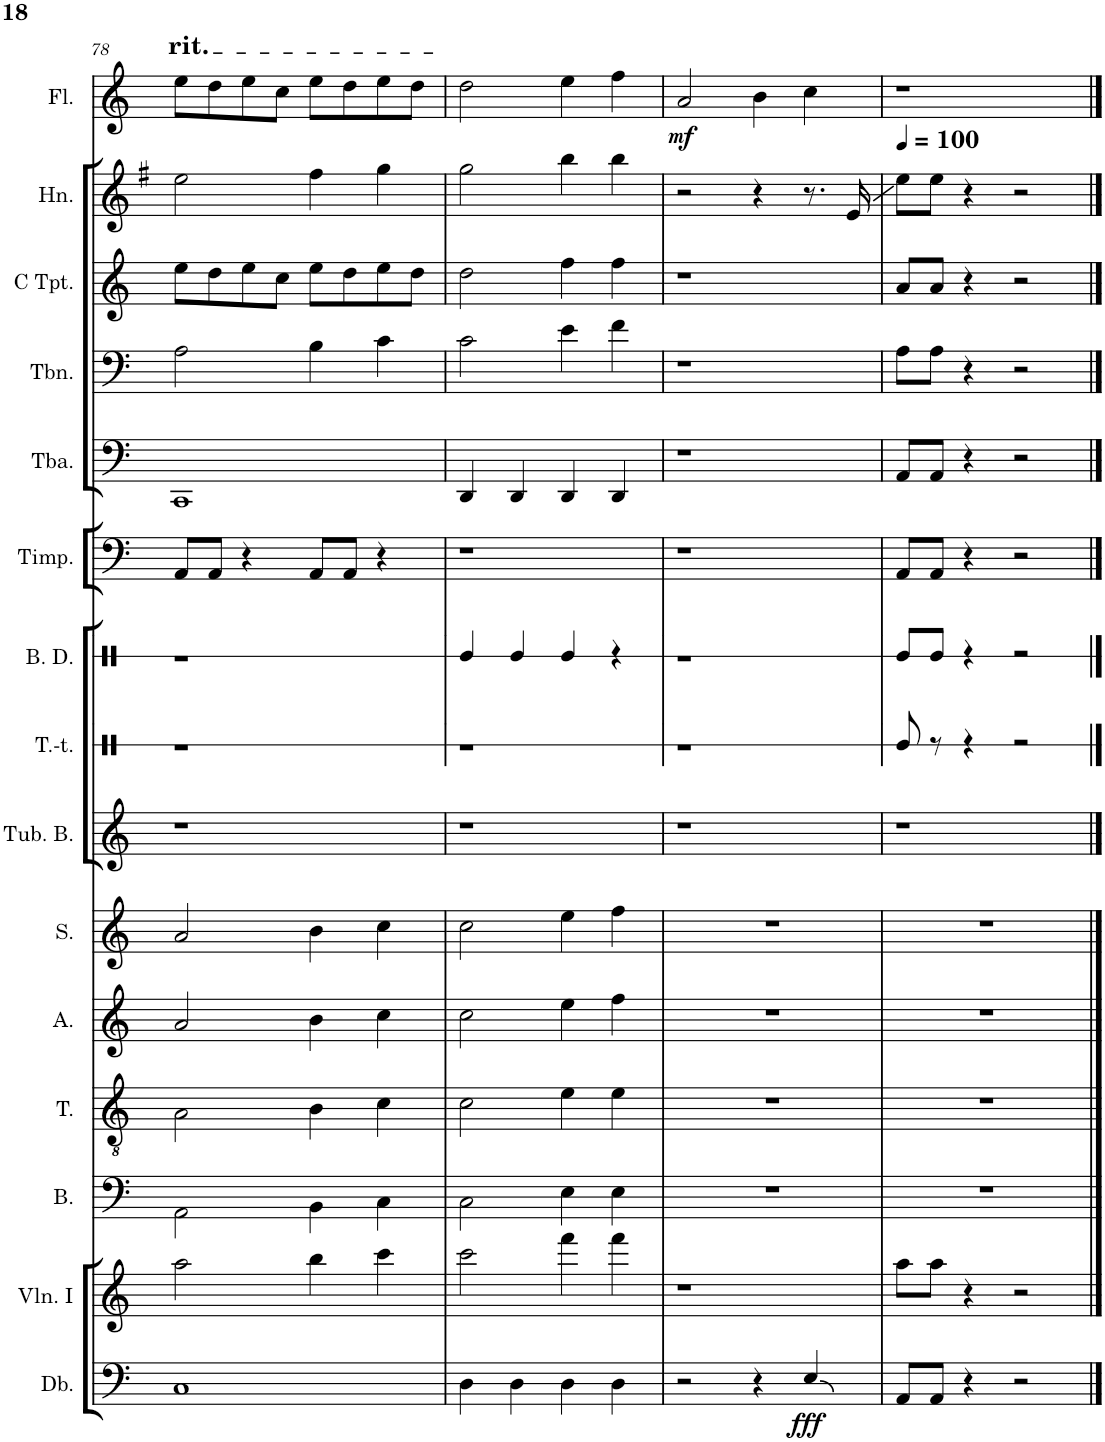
**kern	**dynam	**kern	**kern	**kern	**kern	**kern	**kern	**kern	**kern	**kern	**kern	**kern	**kern	**kern	**kern	**dynam
*part15	*part15	*part14	*part13	*part12	*part11	*part10	*part9	*part8	*part7	*part6	*part5	*part4	*part3	*part2	*part1	*part1
*staff15	*staff15	*staff14	*staff13	*staff12	*staff11	*staff10	*staff9	*staff8	*staff7	*staff6	*staff5	*staff4	*staff3	*staff2	*staff1	*staff1
*I"Double Bass	*	*I"Violin I	*I"Bass	*I"Tenor	*I"Alto	*I"Soprano	*I"Tubular Bells	*I"Tam-tam	*I"Bass Drum	*I"Timpani	*I"Tuba	*I"Trombone	*I"Trumpet in C	*I"Horn in F	*I"Flute	*
*I'Db.	*	*I'Vln. I	*I'B.	*I'T.	*I'A.	*I'S.	*I'Tub. B.	*I'T.-t.	*I'B. D.	*I'Timp.	*I'Tba.	*I'Tbn.	*	*I'Hn.	*I'Fl.	*
!!LO:PB:g=z
*clefF4	*	*clefG2	*clefF4	*clefGv2	*clefG2	*clefG2	*clefG2	*clefX	*clefX	*clefF4	*clefF4	*clefF4	*clefG2	*clefG2	*clefG2	*
*Trd7c12	*	*	*	*	*	*	*	*	*	*	*	*	*	*Trd4c7	*Trd-7c-12	*
*k[]	*	*k[]	*k[]	*k[]	*k[]	*k[]	*k[]	*k[]	*k[]	*k[]	*k[]	*k[]	*k[]	*k[f#]	*k[]	*
*M4/4	*	*M4/4	*M4/4	*M4/4	*M4/4	*M4/4	*M4/4	*M4/4	*M4/4	*M4/4	*M4/4	*M4/4	*M4/4	*M4/4	*M4/4	*
=78	=78	=78	=78	=78	=78	=78	=78	=78	=78	=78	=78	=78	=78	=78	=78	=78
!	!	!	!	!	!	!	!	!	!	!	!	!	!	!	!LO:TX:a:t=rit.	!
1C	.	2aa\	2AA\	2A\	2a/	2a/	1r	1r	1r	8AA/L	1CC	2A\	8ee\L	2ee\	8ee\L	.
.	.	.	.	.	.	.	.	.	.	8AA/J	.	.	8dd\	.	8dd\	.
.	.	.	.	.	.	.	.	.	.	4r	.	.	8ee\	.	8ee\	.
.	.	.	.	.	.	.	.	.	.	.	.	.	8cc\J	.	8cc\J	.
.	.	4bb\	4BB\	4B\	4b\	4b\	.	.	.	8AA/L	.	4B\	8ee\L	4ff#\	8ee\L	.
.	.	.	.	.	.	.	.	.	.	8AA/J	.	.	8dd\	.	8dd\	.
.	.	4ccc\	4C\	4c\	4cc\	4cc\	.	.	.	4r	.	4c\	8ee\	4gg\	8ee\	.
.	.	.	.	.	.	.	.	.	.	.	.	.	8dd\J	.	8dd\J	.
=79	=79	=79	=79	=79	=79	=79	=79	=79	=79	=79	=79	=79	=79	=79	=79	=79
4D\	.	2ccc\	2C\	2c\	2cc\	2cc\	1r	1r	4Re/	1r	4DD/	2c\	2dd\	2gg\	2dd\	.
4D\	.	.	.	.	.	.	.	.	4Re/	.	4DD/	.	.	.	.	.
4D\	.	4fff\	4E\	4e\	4ee\	4ee\	.	.	4Re/	.	4DD/	4e\	4ff\	4bb\	4ee\	.
4D\	.	4fff\	4E\	4e\	4ff\	4ff\	.	.	4r	.	4DD/	4f\	4ff\	4bb\	4ff\	.
=80	=80	=80	=80	=80	=80	=80	=80	=80	=80	=80	=80	=80	=80	=80	=80	=80
!	!	!	!	!	!	!	!	!	!	!	!	!	!	!	!	!LO:DY:b
2r	.	1r	1r	1r	1r	1r	1r	1r	1r	1r	1r	1r	1r	2r	2a/	mf
4r	.	.	.	.	.	.	.	.	.	.	.	.	.	4r	4b\	.
!	!LO:DY:b	!	!	!	!	!	!	!	!	!	!	!	!	!	!	!
4E/	fff	.	.	.	.	.	.	.	.	.	.	.	.	8.r	4cc\	.
.	.	.	.	.	.	.	.	.	.	.	.	.	.	16e/	.	.
=81	=81	=81	=81	=81	=81	=81	=81	=81	=81	=81	=81	=81	=81	=81	=81	=81
*	*	*	*	*	*	*	*	*	*	*	*	*	*	*	*MM100	*
8AA/L	.	8aa\L	1r	1r	1r	1r	1r	8ff/	8Re/L	8AA/L	8AA/L	8A\L	8a/L	8ee\L	1r	.
8AA/J	.	8aa\J	.	.	.	.	.	8r	8Re/J	8AA/J	8AA/J	8A\J	8a/J	8ee\J	.	.
4r	.	4r	.	.	.	.	.	4r	4r	4r	4r	4r	4r	4r	.	.
2r	.	2r	.	.	.	.	.	2r	2r	2r	2r	2r	2r	2r	.	.
==	==	==	==	==	==	==	==	==	==	==	==	==	==	==	==	==
*-	*-	*-	*-	*-	*-	*-	*-	*-	*-	*-	*-	*-	*-	*-	*-	*-
